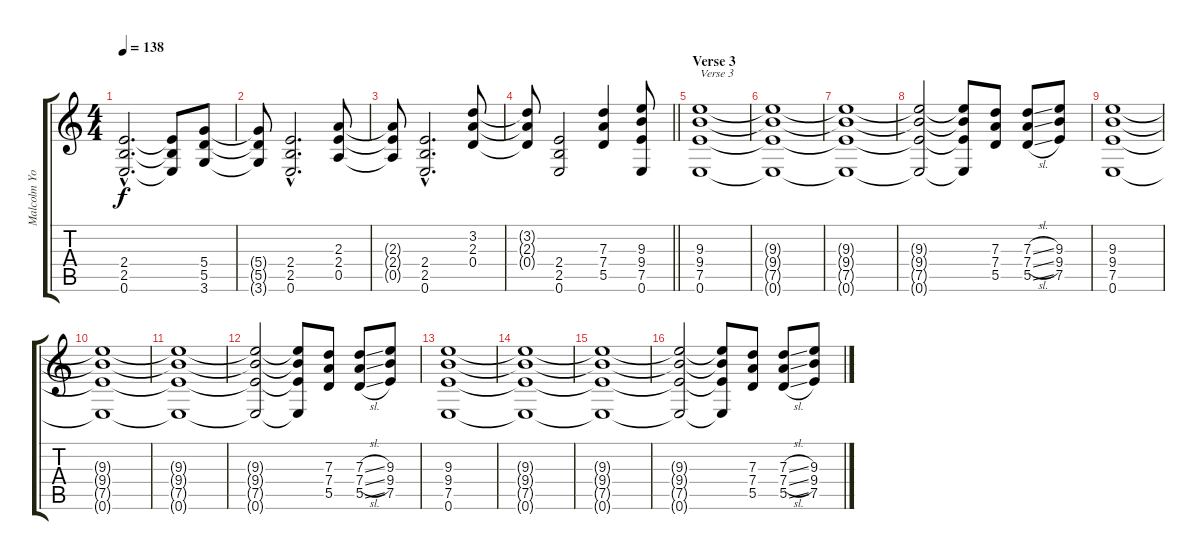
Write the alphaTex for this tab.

\track ("Malcolm Young" "Malcolm Yo") {instrument distortionguitar}
\staff {score tabs}
\tuning (E4 B3 G3 D3 A2 E2) {hide}
\ts (4 4)
\tempo 138
\clef g2
\ks c
(2.4{hac} 2.5{hac} 0.6{hac}).2{d dy f} (2.4{t} 2.5{t} 0.6{t}).8 (5.4 5.5 3.6).8 |
(5.4{t} 5.5{t} 3.6{t}).8 (2.4{hac} 2.5{hac} 0.6{hac}).2{d} (2.3 2.4 0.5).8 |
(2.3{t} 2.4{t} 0.5{t}).8 (2.4{hac} 2.5{hac} 0.6{hac}).2{d} (3.2 2.3 0.4).8 |
\barLineRight lightlight
(3.2{t} 2.3{t} 0.4{t}).8 (2.4 2.5 0.6).2 (7.3 7.4 5.5).4 (9.3 9.4 7.5 0.6).8 |
\section ("" "Verse 3")
(9.3 9.4 7.5 0.6).1{txt "Verse 3"} |
(9.3{t} 9.4{t} 7.5{t} 0.6{t}).1 |
(9.3{t} 9.4{t} 7.5{t} 0.6{t}).1 |
(9.3{t} 9.4{t} 7.5{t} 0.6{t}).2 (9.3{t} 9.4{t} 7.5{t} 0.6{t}).8 (7.3 7.4 5.5).8 (7.3{sl} 7.4{sl} 5.5{sl}).8 (9.3 9.4 7.5).8 |
(9.3 9.4 7.5 0.6).1 |
(9.3{t} 9.4{t} 7.5{t} 0.6{t}).1 |
(9.3{t} 9.4{t} 7.5{t} 0.6{t}).1 |
(9.3{t} 9.4{t} 7.5{t} 0.6{t}).2 (9.3{t} 9.4{t} 7.5{t} 0.6{t}).8 (7.3 7.4 5.5).8 (7.3{sl} 7.4{sl} 5.5{sl}).8 (9.3 9.4 7.5).8 |
(9.3 9.4 7.5 0.6).1 |
(9.3{t} 9.4{t} 7.5{t} 0.6{t}).1 |
(9.3{t} 9.4{t} 7.5{t} 0.6{t}).1 |
(9.3{t} 9.4{t} 7.5{t} 0.6{t}).2 (9.3{t} 9.4{t} 7.5{t} 0.6{t}).8 (7.3 7.4 5.5).8 (7.3{sl} 7.4{sl} 5.5{sl}).8 (9.3 9.4 7.5).8
